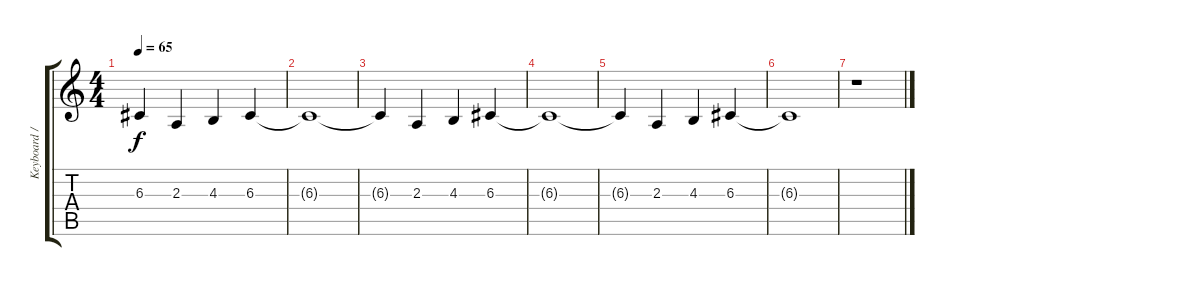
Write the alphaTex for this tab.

\track ("Keyboard / Violin" "Keyboard /") {instrument synthstrings1}
\staff {score tabs}
\tuning (E4 B3 G3 D3 A2 D2) {hide}
\ts (4 4)
\tempo 65
\clef g2
\ks c
6.3{t}.4{dy f} 2.3.4{volume 8} 4.3.4 6.3.4 |
6.3{t}.1{volume 0} |
6.3{t}.4 2.3.4{volume 8} 4.3.4 6.3.4 |
6.3{t}.1{volume 0} |
6.3{t}.4 2.3.4{volume 8} 4.3.4 6.3.4 |
6.3{t}.1{volume 0} |
r.1
